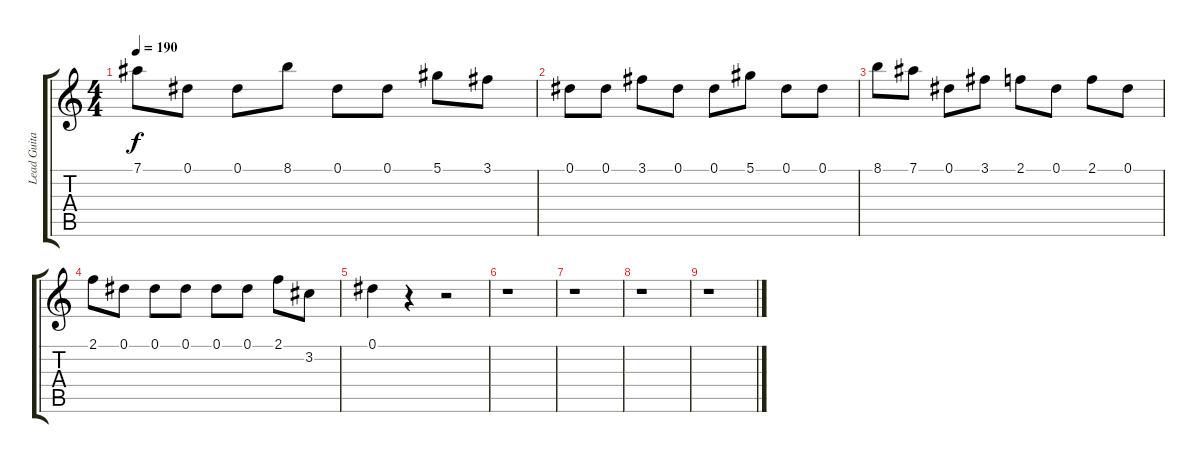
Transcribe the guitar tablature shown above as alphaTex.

\track ("Lead Guitar 2 - Henjo Richter" "Lead Guita") {instrument overdrivenguitar}
\staff {score tabs}
\tuning (Eb4 Bb3 Gb3 Db3 Ab2 Eb2) {hide}
\ts (4 4)
\tempo 190
\clef g2
\ks c
7.1.8{dy f} 0.1.8 0.1.8 8.1.8 0.1.8 0.1.8 5.1.8 3.1.8 |
0.1.8 0.1.8 3.1.8 0.1.8 0.1.8 5.1.8 0.1.8 0.1.8 |
8.1.8 7.1.8 0.1.8 3.1.8 2.1.8 0.1.8 2.1.8 0.1.8 |
2.1.8 0.1.8 0.1.8 0.1.8 0.1.8 0.1.8 2.1.8 3.2.8 |
0.1.4 r.4 r.2 |
r.1 |
r.1 |
r.1 |
r.1
